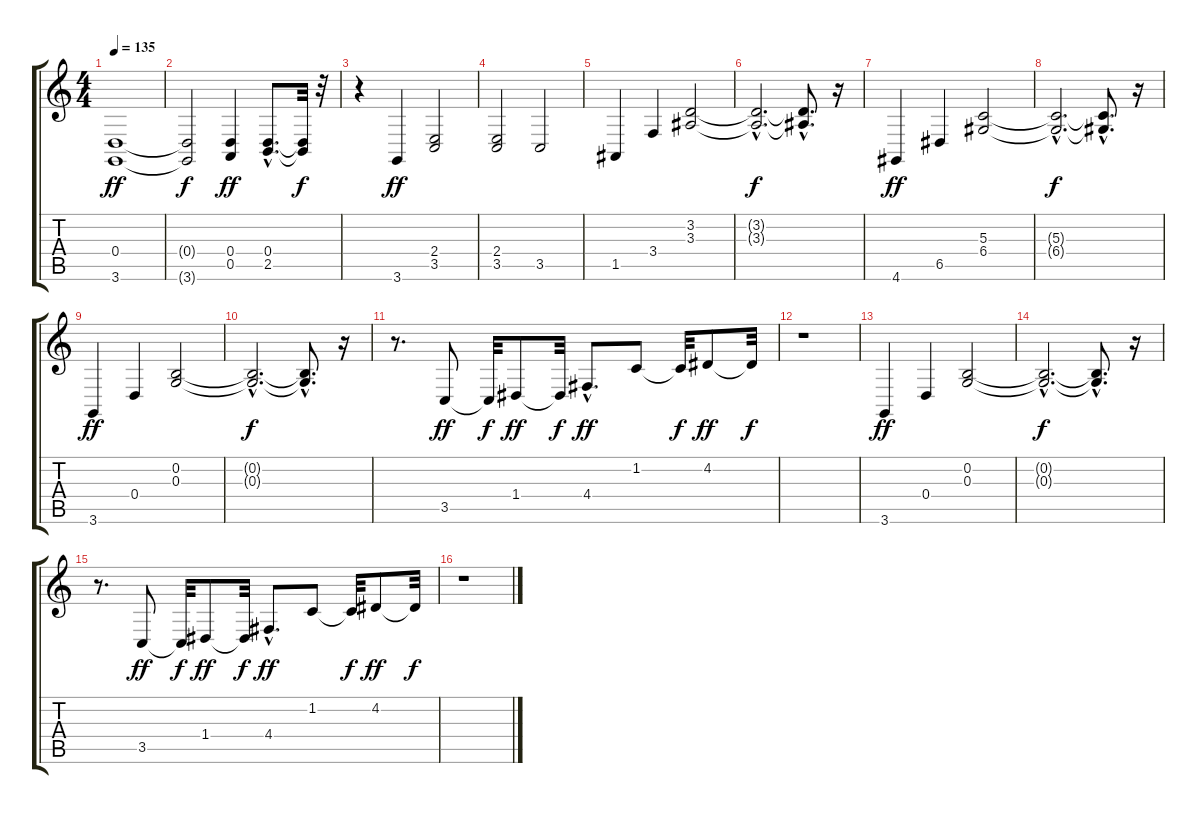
\track "" {instrument stringensemble2}
\staff {score tabs}
\tuning (E4 B3 G3 D3 A2 E2) {hide}
\ts (4 4)
\tempo 135
\clef g2
\ks c
(0.4 3.6).1{dy ff} |
(0.4{t} 3.6{t}).2{dy f} (0.4 0.5).4{dy ff} (0.4{hac} 2.5{hac}).8{d} (0.4{t} 2.5{t}).32{dy f} r.32 |
r.4 3.6.4{dy ff} (2.4 3.5).2 |
(2.4 3.5).2 3.5.2 |
1.5.4 3.4.4 (3.2 3.3).2 |
(3.2{hac t} 3.3{hac t}).2{d dy f} (3.2{hac t} 3.3{hac t}).8{d} r.16 |
4.6.4{dy ff} 6.5.4 (5.3 6.4).2 |
(5.3{hac t} 6.4{hac t}).2{d dy f} (5.3{hac t} 6.4{hac t}).8{d} r.16 |
3.6.4{dy ff} 0.4.4 (0.2 0.3).2 |
(0.2{hac t} 0.3{hac t}).2{d dy f} (0.2{hac t} 0.3{hac t}).8{d} r.16 |
r.8{d} 3.5.8{dy ff} 3.5{t}.32{dy f} 1.4.8{dy ff} 1.4{t}.32{dy f} 4.4{hac}.8{d dy ff} 1.2.8 1.2{t}.32{dy f} 4.2.8{dy ff} 4.2{t}.32{dy f} |
r.1 |
3.6.4{dy ff} 0.4.4 (0.2 0.3).2 |
(0.2{hac t} 0.3{hac t}).2{d dy f} (0.2{hac t} 0.3{hac t}).8{d} r.16 |
r.8{d} 3.5.8{dy ff} 3.5{t}.32{dy f} 1.4.8{dy ff} 1.4{t}.32{dy f} 4.4{hac}.8{d dy ff} 1.2.8 1.2{t}.32{dy f} 4.2.8{dy ff} 4.2{t}.32{dy f} |
r.1
